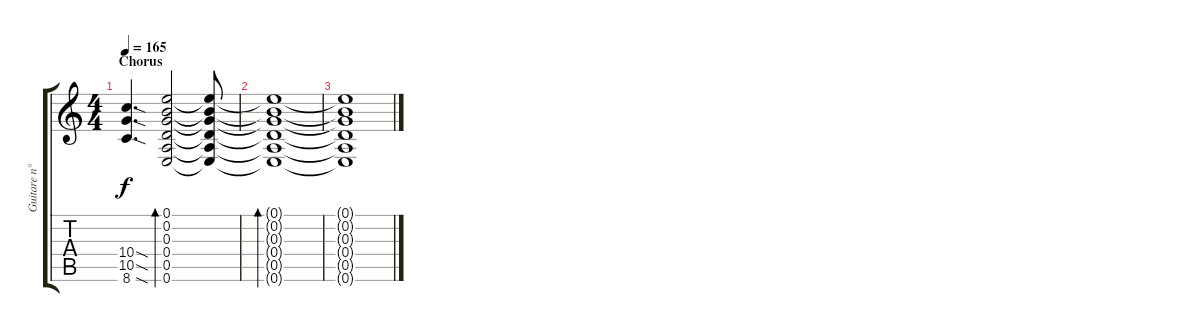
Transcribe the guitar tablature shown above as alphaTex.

\track ("Guitare n°1" "Guitare n°") {instrument distortionguitar}
\staff {score tabs}
\tuning (E4 B3 G3 D3 A2 E2) {hide}
\ts (4 4)
\section ("" "Chorus")
\tempo 165
\clef g2
\ks c
(10.4{sod} 10.5{sod} 8.6{sod}).4{d dy f} (0.1 0.2 0.3 0.4 0.5 0.6).2{bd 480 instrument overdrivenguitar} (0.1{t} 0.2{t} 0.3{t} 0.4{t} 0.5{t} 0.6{t}).8 |
(0.1{t} 0.2{t} 0.3{t} 0.4{t} 0.5{t} 0.6{t}).1{bd 480} |
(0.1{t} 0.2{t} 0.3{t} 0.4{t} 0.5{t} 0.6{t}).1
